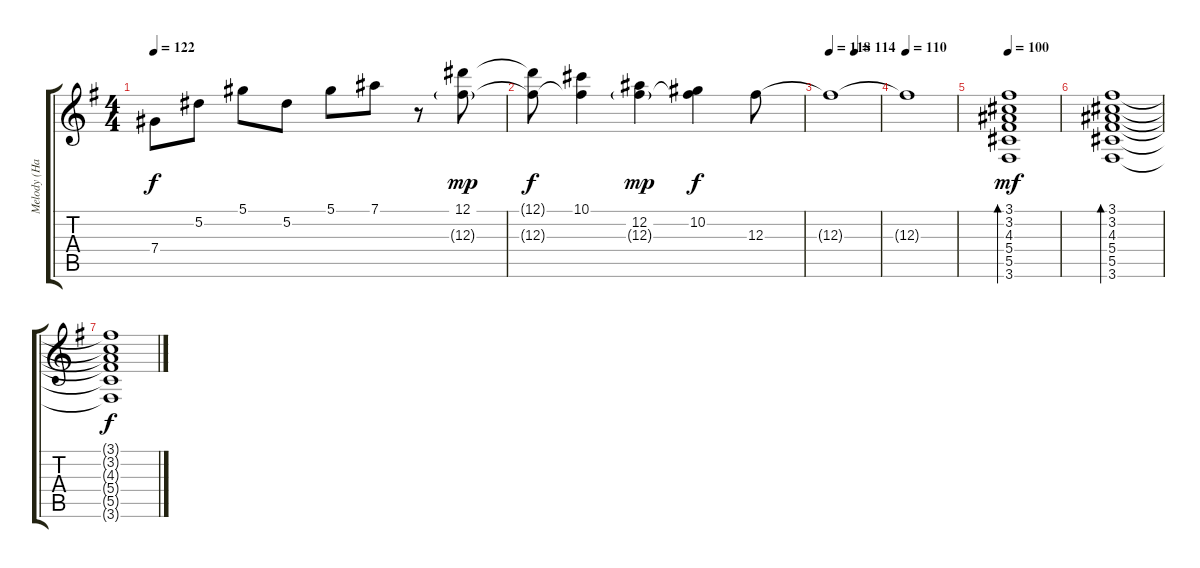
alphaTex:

\track ("Melody (Half Down)" "Melody (Ha") {instrument electricguitarclean}
\staff {score tabs}
\tuning (Eb4 Bb3 Gb3 Db3 Ab2 Eb2) {hide}
\ts (4 4)
\tempo 122
\clef g2
\ks eminor
7.4.8{dy f} 5.2.8 5.1.8 5.2.8 5.1.8 7.1.8 r.8 (12.1 12.3{g}).8{dy mp} |
(12.1{t} 12.3{t}).8{dy f} (10.1 12.3{t}).4 (12.2 12.3{g}).4{dy mp} (10.2 12.3{t}).4{dy f} 12.3.8 |
\tempo 118
\tempo (114 0.5)
12.3{t}.1 |
\tempo 110
12.3{t}.1 |
\tempo 100
(3.1 3.2 4.3 5.4 5.5 3.6).1{bd 480 dy mf} |
(3.1 3.2 4.3 5.4 5.5 3.6).1{bd 480} |
(3.1{t} 3.2{t} 4.3{t} 5.4{t} 5.5{t} 3.6{t}).1{dy f}
